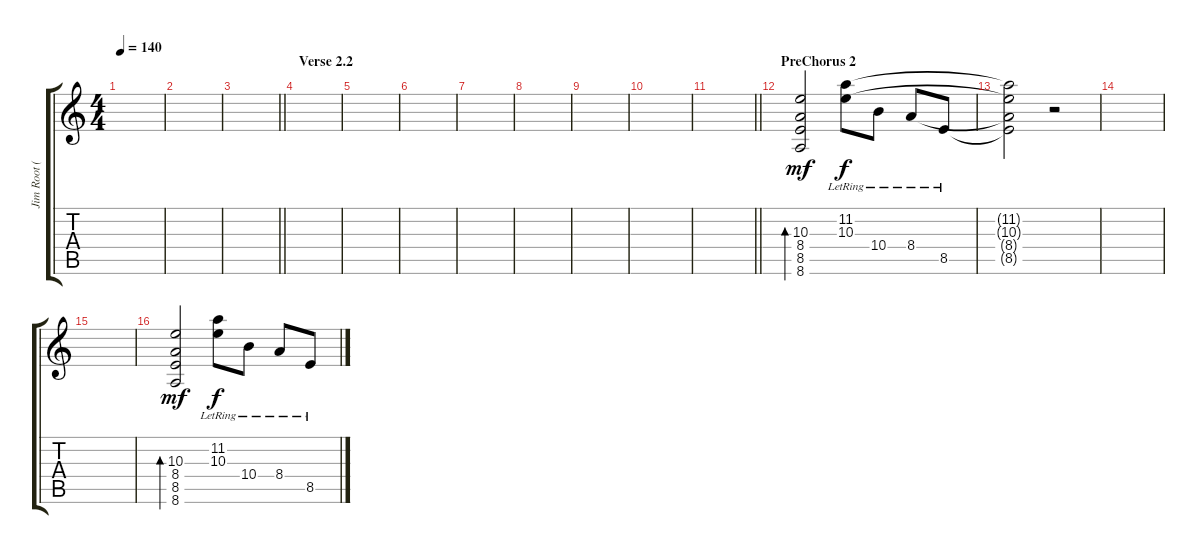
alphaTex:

\track ("Jim Root (Solo)" "Jim Root (") {instrument overdrivenguitar}
\staff {score tabs}
\tuning (Eb4 Bb3 Gb3 Db3 Ab2 Db2) {hide}
\ts (4 4)
\tempo 140
\clef g2
\ks c
|
|
\barLineRight lightlight
|
\section ("" "Verse 2.2")
|
|
|
|
|
|
|
\barLineRight lightlight
|
\section ("" "PreChorus 2")
(10.3 8.4 8.5 8.6).2{bd 120 dy mf instrument electricguitarclean} (11.2{lr} 10.3{lr}).8{dy f} 10.4{lr}.8 8.4{lr}.8 8.5{lr}.8 |
(11.2{t} 10.3{t} 8.4{t} 8.5{t}).2 r.2 |
|
|
(10.3 8.4 8.5 8.6).2{bd 120 dy mf instrument electricguitarclean} (11.2{lr} 10.3{lr}).8{dy f} 10.4{lr}.8 8.4{lr}.8 8.5{lr}.8
